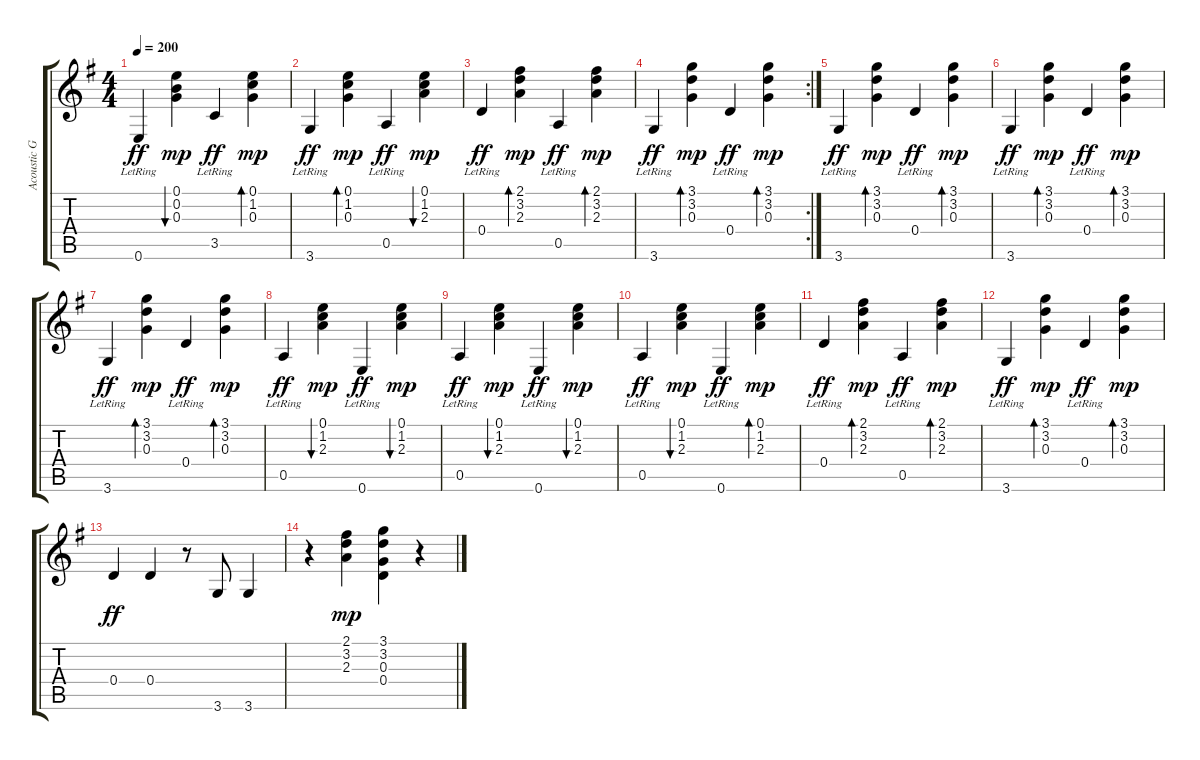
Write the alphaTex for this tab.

\track ("Acoustic Guitar" "Acoustic G") {instrument acousticguitarsteel}
\staff {score tabs}
\tuning (E4 B3 G3 D3 A2 E2) {hide}
\ts (4 4)
\tempo 200
\clef g2
\ks g
0.6{lr}.4{dy ff} (0.1 0.2 0.3).4{bu 60 dy mp} 3.5{lr}.4{dy ff} (0.1 1.2 0.3).4{bd 60 dy mp} |
3.6{lr}.4{dy ff} (0.1 1.2 0.3).4{bd 60 dy mp} 0.5{lr}.4{dy ff} (0.1 1.2 2.3).4{bu 60 dy mp} |
0.4{lr}.4{dy ff} (2.1 3.2 2.3).4{bd 60 dy mp} 0.5{lr}.4{dy ff} (2.1 3.2 2.3).4{bd 60 dy mp} |
\rc 2
3.6{lr}.4{dy ff} (3.1 3.2 0.3).4{bd 60 dy mp} 0.4{lr}.4{dy ff} (3.1 3.2 0.3).4{bd 60 dy mp} |
3.6{lr}.4{dy ff} (3.1 3.2 0.3).4{bd 60 dy mp} 0.4{lr}.4{dy ff} (3.1 3.2 0.3).4{bd 60 dy mp} |
3.6{lr}.4{dy ff} (3.1 3.2 0.3).4{bd 60 dy mp} 0.4{lr}.4{dy ff} (3.1 3.2 0.3).4{bd 60 dy mp} |
3.6{lr}.4{dy ff} (3.1 3.2 0.3).4{bd 60 dy mp} 0.4{lr}.4{dy ff} (3.1 3.2 0.3).4{bd 60 dy mp} |
0.5{lr}.4{dy ff} (0.1 1.2 2.3).4{bu 60 dy mp} 0.6{lr}.4{dy ff} (0.1 1.2 2.3).4{bu 60 dy mp} |
0.5{lr}.4{dy ff} (0.1 1.2 2.3).4{bu 60 dy mp} 0.6{lr}.4{dy ff} (0.1 1.2 2.3).4{bu 60 dy mp} |
0.5{lr}.4{dy ff} (0.1 1.2 2.3).4{bu 60 dy mp} 0.6{lr}.4{dy ff} (0.1 1.2 2.3).4{bd 60 dy mp} |
0.4{lr}.4{dy ff} (2.1 3.2 2.3).4{bd 60 dy mp} 0.5{lr}.4{dy ff} (2.1 3.2 2.3).4{bd 60 dy mp} |
3.6{lr}.4{dy ff} (3.1 3.2 0.3).4{bd 60 dy mp} 0.4{lr}.4{dy ff} (3.1 3.2 0.3).4{bd 60 dy mp} |
0.4.4{dy ff} 0.4.4 r.8 3.6.8 3.6.4 |
r.4 (2.1 3.2 2.3).4{dy mp} (3.1 3.2 0.3 0.4).4 r.4
